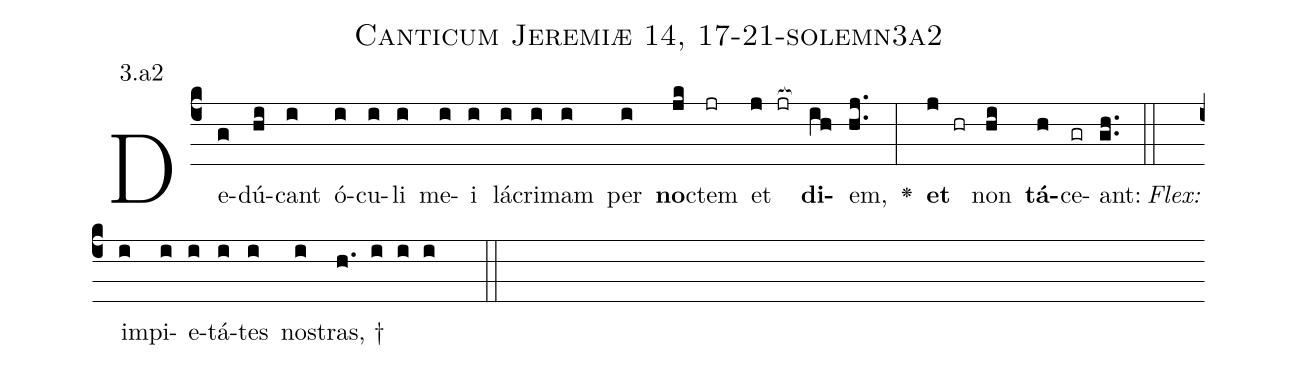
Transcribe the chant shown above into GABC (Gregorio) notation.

name: Canticum Jeremiæ 14, 17-21-solemn3a2;
annotation: 3.a2;
%%
(c4)De(g)dú(hi)cant(i) ó(i)cu(i)li(i) me(i)i(i) lá(i)cri(i)mam(i) per(i) <b>no</b>(jk)ctem(jr) et(j jr[ocb:1{]) <b>di</b>(ih[ocb:0}])em,(hj..) <v>\greheightstar</v>(:) <b>et</b>(j hr) non(hi) <b>tá</b>(h)ce(gr)ant:(gh..) (::)
<i>Flex:</i>()  im(i)pi(i)e(i)tá(i)tes(i) no(i)stras, †(h. i i i  ::)

%E(i) u(i) o(j) u(hi) a(h) e.(gh..) (::)
